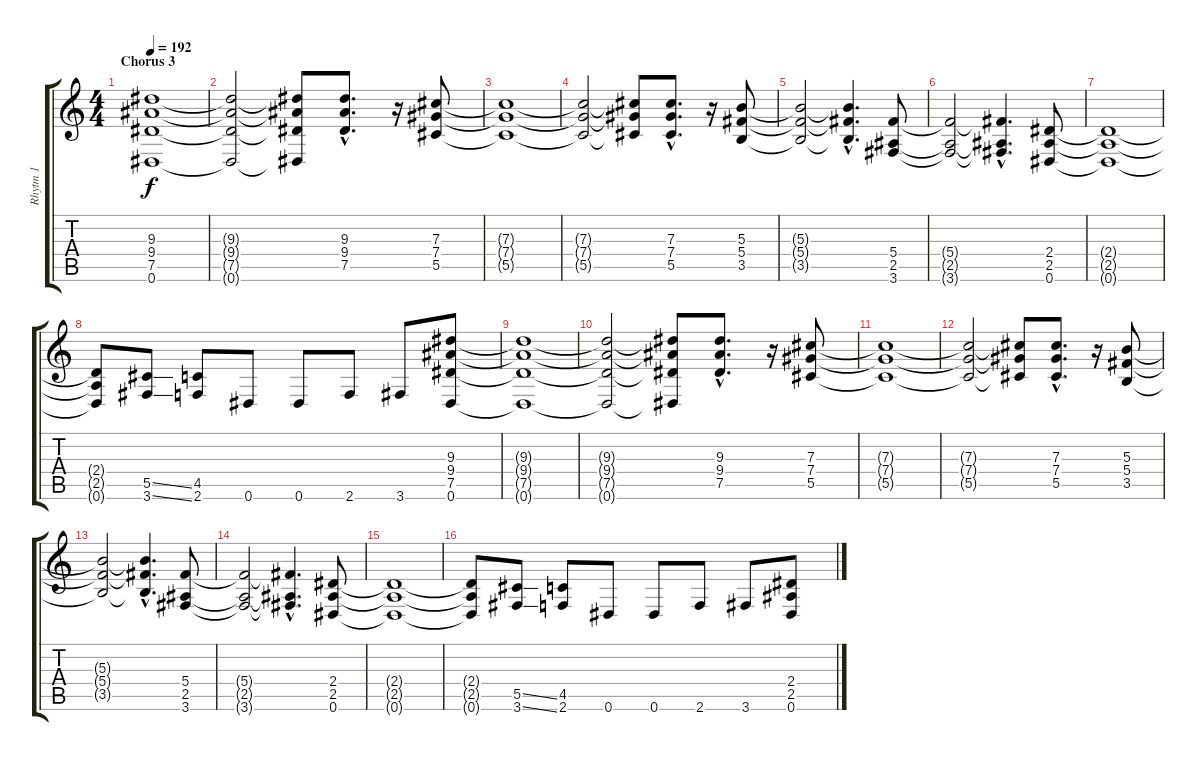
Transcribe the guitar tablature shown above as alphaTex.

\track ("Rhytm 1" "Rhytm 1") {instrument distortionguitar}
\staff {score tabs}
\tuning (Eb4 Bb3 Gb3 Db3 Ab2 Eb2) {hide}
\ts (4 4)
\section ("" "Chorus 3")
\tempo 192
\clef g2
\ks c
(9.3{t} 9.4{t} 7.5{t} 0.6{t}).1{dy f} |
(9.3{t} 9.4{t} 7.5{t} 0.6{t}).2 (9.3{t} 9.4{t} 7.5{t} 0.6{t}).8 (9.3{hac} 9.4{hac} 7.5{hac}).8{d} r.16 (7.3 7.4 5.5).8 |
(7.3{t} 7.4{t} 5.5{t}).1 |
(7.3{t} 7.4{t} 5.5{t}).2 (7.3{t} 7.4{t} 5.5{t}).8 (7.3{hac} 7.4{hac} 5.5{hac}).8{d} r.16 (5.3 5.4 3.5).8 |
(5.3{t} 5.4{t} 3.5{t}).2 (5.3{hac t} 5.4{hac t} 3.5{hac t}).4{d} (5.4 2.5 3.6).8 |
(5.4{t} 2.5{t} 3.6{t}).2 (5.4{hac t} 2.5{hac t} 3.6{hac t}).4{d} (2.4 2.5 0.6).8 |
(2.4{t} 2.5{t} 0.6{t}).1 |
(2.4{t} 2.5{t} 0.6{t}).8 (5.5{ss} 3.6{ss}).8 (4.5 2.6).8 0.6.8 0.6.8 2.6.8 3.6.8 (9.3 9.4 7.5 0.6).8 |
(9.3{t} 9.4{t} 7.5{t} 0.6{t}).1 |
(9.3{t} 9.4{t} 7.5{t} 0.6{t}).2 (9.3{t} 9.4{t} 7.5{t} 0.6{t}).8 (9.3{hac} 9.4{hac} 7.5{hac}).8{d} r.16 (7.3 7.4 5.5).8 |
(7.3{t} 7.4{t} 5.5{t}).1 |
(7.3{t} 7.4{t} 5.5{t}).2 (7.3{t} 7.4{t} 5.5{t}).8 (7.3{hac} 7.4{hac} 5.5{hac}).8{d} r.16 (5.3 5.4 3.5).8 |
(5.3{t} 5.4{t} 3.5{t}).2 (5.3{hac t} 5.4{hac t} 3.5{hac t}).4{d} (5.4 2.5 3.6).8 |
(5.4{t} 2.5{t} 3.6{t}).2 (5.4{hac t} 2.5{hac t} 3.6{hac t}).4{d} (2.4 2.5 0.6).8 |
(2.4{t} 2.5{t} 0.6{t}).1 |
(2.4{t} 2.5{t} 0.6{t}).8 (5.5{ss} 3.6{ss}).8 (4.5 2.6).8 0.6.8 0.6.8 2.6.8 3.6.8 (2.4 2.5 0.6).8
